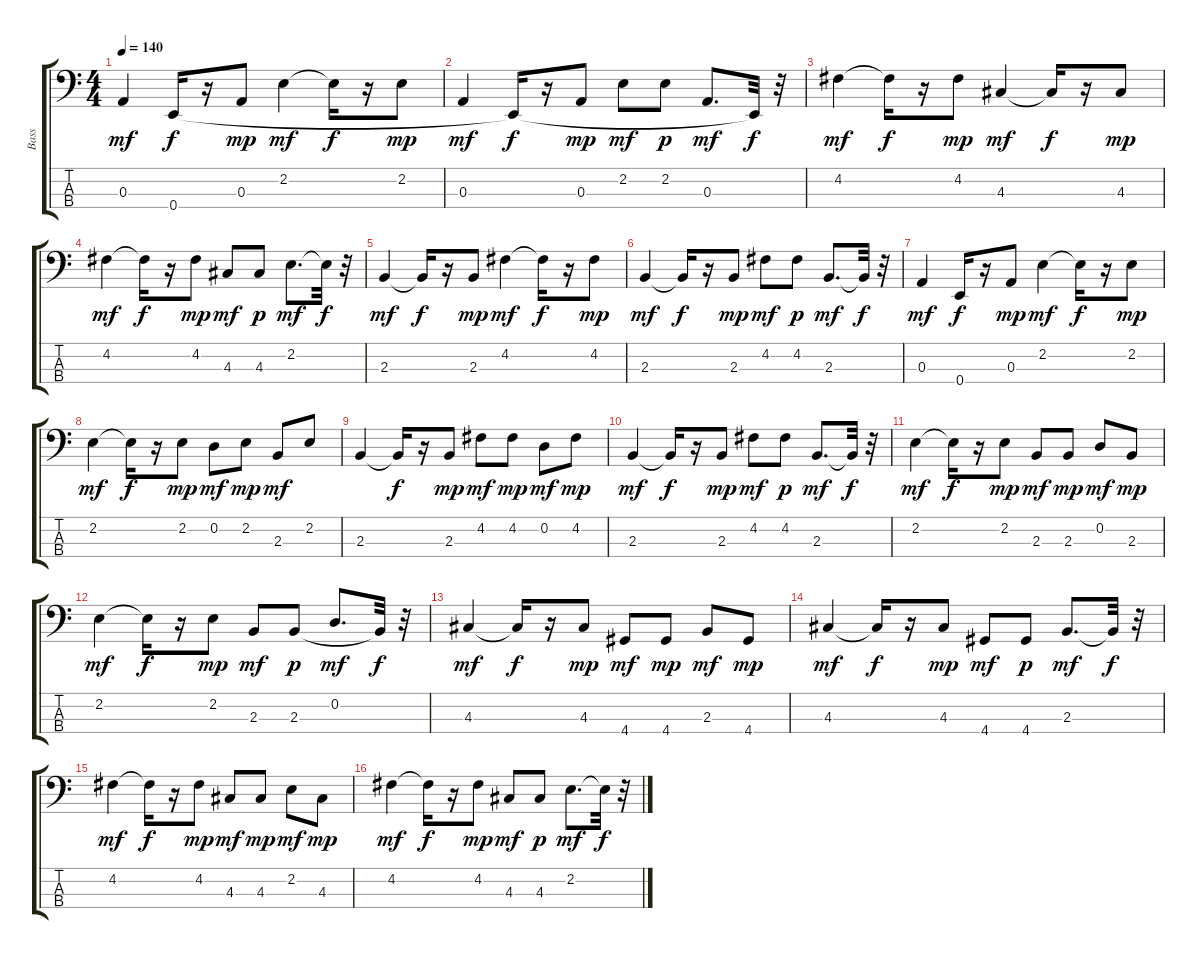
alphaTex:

\track ("Bass" "Bass") {instrument electricbassfinger}
\staff {score tabs}
\tuning (G2 D2 A1 E1) {hide}
\ts (4 4)
\tempo 140
\clef f4
\ks c
0.3.4{dy mf} 0.4{t}.16{dy f} r.16 0.3.8{dy mp} 2.2.4{dy mf} 2.2{t}.16{dy f} r.16 2.2.8{dy mp} |
0.3.4{dy mf} 0.4{t}.16{dy f} r.16 0.3.8{dy mp} 2.2.8{dy mf} 2.2.8{dy p} 0.3.8{d dy mf} 0.4{t}.32{dy f} r.32 |
4.2.4{dy mf} 4.2{t}.16{dy f} r.16 4.2.8{dy mp} 4.3.4{dy mf} 4.3{t}.16{dy f} r.16 4.3.8{dy mp} |
4.2.4{dy mf} 4.2{t}.16{dy f} r.16 4.2.8{dy mp} 4.3.8{dy mf} 4.3.8{dy p} 2.2.8{d dy mf} 2.2{t}.32{dy f} r.32 |
2.3.4{dy mf} 2.3{t}.16{dy f} r.16 2.3.8{dy mp} 4.2.4{dy mf} 4.2{t}.16{dy f} r.16 4.2.8{dy mp} |
2.3.4{dy mf} 2.3{t}.16{dy f} r.16 2.3.8{dy mp} 4.2.8{dy mf} 4.2.8{dy p} 2.3.8{d dy mf} 2.3{t}.32{dy f} r.32 |
0.3.4{dy mf} 0.4.16{dy f} r.16 0.3.8{dy mp} 2.2.4{dy mf} 2.2{t}.16{dy f} r.16 2.2.8{dy mp} |
2.2.4{dy mf} 2.2{t}.16{dy f} r.16 2.2.8{dy mp} 0.2.8{dy mf} 2.2.8{dy mp} 2.3.8{dy mf} 2.2.8 |
2.3.4 2.3{t}.16{dy f} r.16 2.3.8{dy mp} 4.2.8{dy mf} 4.2.8{dy mp} 0.2.8{dy mf} 4.2.8{dy mp} |
2.3.4{dy mf} 2.3{t}.16{dy f} r.16 2.3.8{dy mp} 4.2.8{dy mf} 4.2.8{dy p} 2.3.8{d dy mf} 2.3{t}.32{dy f} r.32 |
2.2.4{dy mf} 2.2{t}.16{dy f} r.16 2.2.8{dy mp} 2.3.8{dy mf} 2.3.8{dy mp} 0.2.8{dy mf} 2.3.8{dy mp} |
2.2.4{dy mf} 2.2{t}.16{dy f} r.16 2.2.8{dy mp} 2.3.8{dy mf} 2.3.8{dy p} 0.2.8{d dy mf} 2.3{t}.32{dy f} r.32 |
4.3.4{dy mf} 4.3{t}.16{dy f} r.16 4.3.8{dy mp} 4.4.8{dy mf} 4.4.8{dy mp} 2.3.8{dy mf} 4.4.8{dy mp} |
4.3.4{dy mf} 4.3{t}.16{dy f} r.16 4.3.8{dy mp} 4.4.8{dy mf} 4.4.8{dy p} 2.3.8{d dy mf} 2.3{t}.32{dy f} r.32 |
4.2.4{dy mf} 4.2{t}.16{dy f} r.16 4.2.8{dy mp} 4.3.8{dy mf} 4.3.8{dy mp} 2.2.8{dy mf} 4.3.8{dy mp} |
4.2.4{dy mf} 4.2{t}.16{dy f} r.16 4.2.8{dy mp} 4.3.8{dy mf} 4.3.8{dy p} 2.2.8{d dy mf} 2.2{t}.32{dy f} r.32
